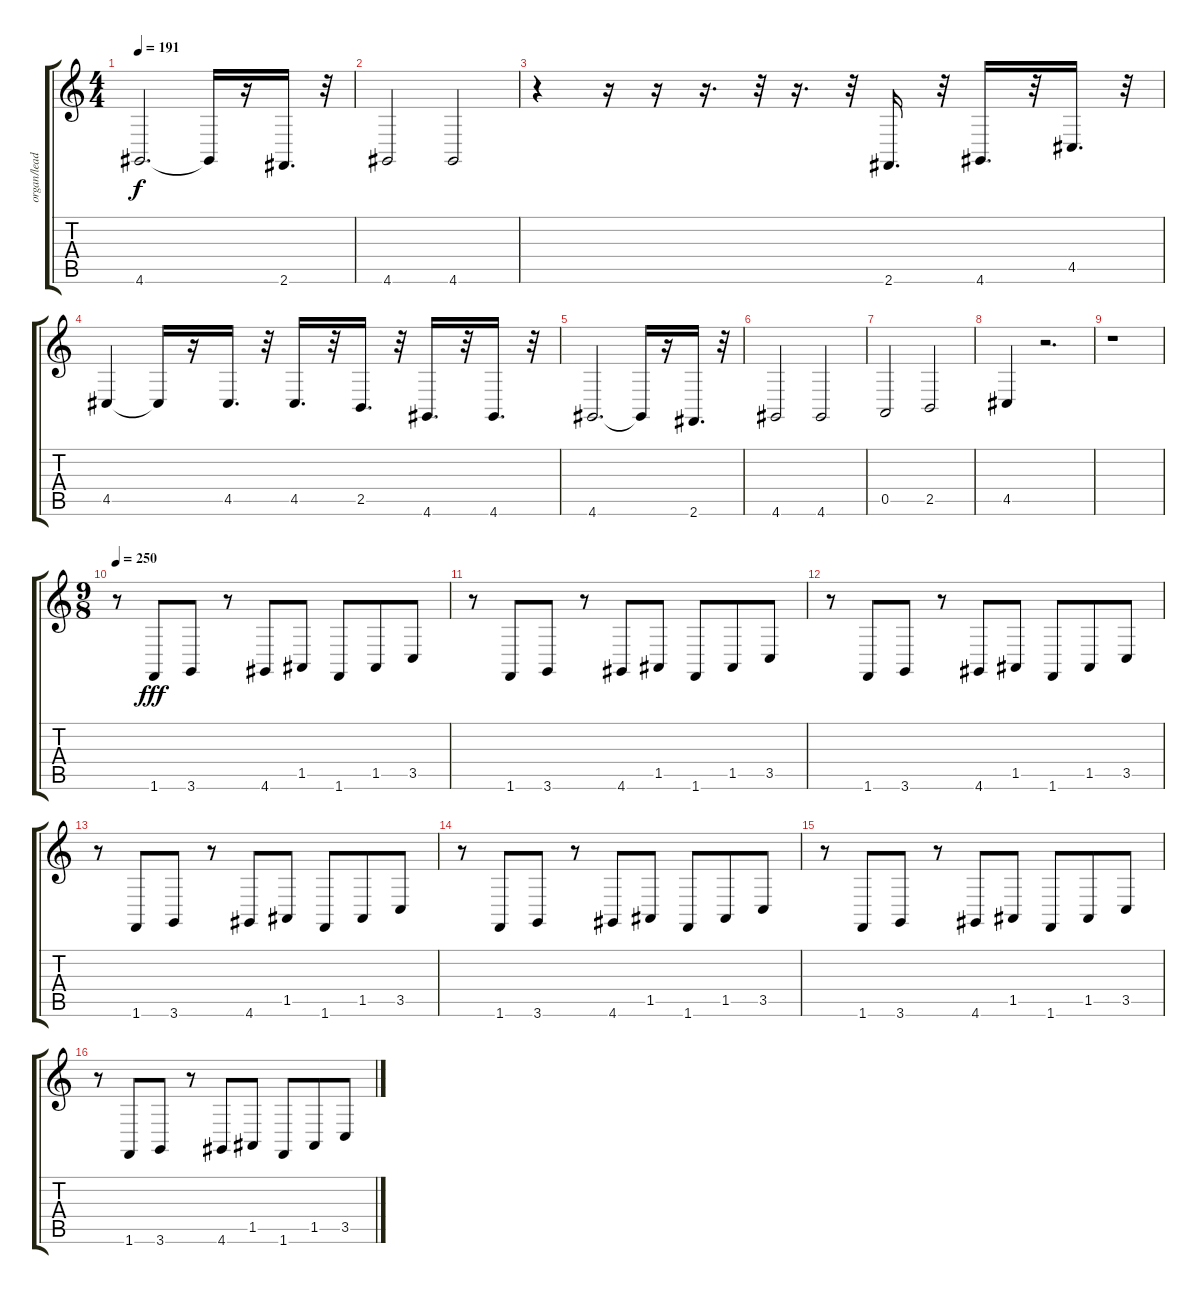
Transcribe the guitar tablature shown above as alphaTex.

\track ("organ/lead guitar   " "organ/lead") {instrument percussiveorgan}
\staff {score tabs}
\tuning (E4 B3 G3 D3 A2 E2) {hide}
\ts (4 4)
\tempo 191
\clef g2
\ks c
4.6{t}.2{d dy f} 4.6{t}.16 r.16 2.6.16{d} r.32 |
4.6.2 4.6.2 |
r.4 r.16 r.16 r.16{d} r.32 r.16{d} r.32 2.6.16{d} r.32 4.6.16{d} r.32 4.5.16{d} r.32 |
4.5.4 4.5{t}.16 r.16 4.5.16{d} r.32 4.5.16{d} r.32 2.5.16{d} r.32 4.6.16{d} r.32 4.6.16{d} r.32 |
4.6.2{d} 4.6{t}.16 r.16 2.6.16{d} r.32 |
4.6.2 4.6.2 |
0.5.2 2.5.2 |
4.5.4 r.2{d} |
r.1 |
\ts (9 8)
\tempo 250
r.8{instrument drawbarorgan} 1.6.8{dy fff} 3.6.8 r.8 4.6.8 1.5.8 1.6.8 1.5.8 3.5.8 |
r.8 1.6.8 3.6.8 r.8 4.6.8 1.5.8 1.6.8 1.5.8 3.5.8 |
r.8 1.6.8 3.6.8 r.8 4.6.8 1.5.8 1.6.8 1.5.8 3.5.8 |
r.8 1.6.8 3.6.8 r.8 4.6.8 1.5.8 1.6.8 1.5.8 3.5.8 |
r.8 1.6.8 3.6.8 r.8 4.6.8 1.5.8 1.6.8 1.5.8 3.5.8 |
r.8 1.6.8 3.6.8 r.8 4.6.8 1.5.8 1.6.8 1.5.8 3.5.8 |
r.8 1.6.8 3.6.8 r.8 4.6.8 1.5.8 1.6.8 1.5.8 3.5.8
